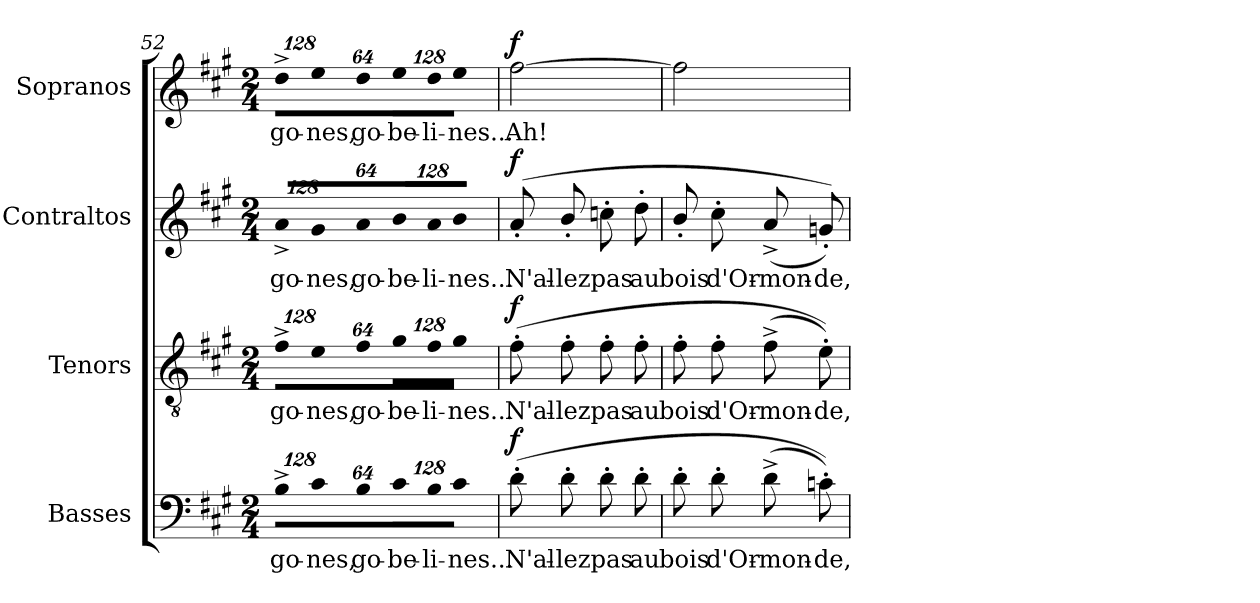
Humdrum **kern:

**kern	**text	**dynam	**kern	**text	**dynam	**kern	**text	**dynam	**kern	**text	**dynam
*part4	*part4	*part4	*part3	*part3	*part3	*part2	*part2	*part2	*part1	*part1	*part1
*staff4	*staff4	*staff4	*staff3	*staff3	*staff3	*staff2	*staff2	*staff2	*staff1	*staff1	*staff1
*I"Basses	*	*	*I"Tenors	*	*	*I"Contraltos	*	*	*I"Sopranos	*	*
*I'B.	*	*	*I'T.	*	*	*I'C.	*	*	*I'S.	*	*
!!LO:PB:g=z
*clefF4	*	*	*clefGv2	*	*	*clefG2	*	*	*clefG2	*	*
*	*	*	*ITrd7c12	*	*	*	*	*	*	*	*
*k[f#c#g#]	*	*	*k[f#c#g#]	*	*	*k[f#c#g#]	*	*	*k[f#c#g#]	*	*
*A:	*	*	*A:	*	*	*A:	*	*	*A:	*	*
*M2/4	*	*	*M2/4	*	*	*M2/4	*	*	*M2/4	*	*
*Xbrackettup	*	*	*	*	*	*	*	*	*	*	*
=52	=52	=52	=52	=52	=52	=52	=52	=52	=52	=52	=52
!LO:N:vis=8	!	!	!	!	!	!	!	!	!	!	!
!	!LO:LY:b:color=#000000	!	!	!	!	!	!	!	!	!	!
*	*	*	*Xbrackettup	*	*	*	*	*	*	*	*
!	!	!	!LO:N:vis=8	!	!	!	!	!	!	!	!
!	!	!	!	!LO:LY:b:color=#000000	!	!	!	!	!	!	!
*	*	*	*	*	*	*Xbrackettup	*	*	*	*	*
!	!	!	!	!	!	!LO:N:vis=8	!	!	!	!	!
!	!	!	!	!	!	!	!LO:LY:b:color=#000000	!	!	!	!
*	*	*	*	*	*	*	*	*	*Xbrackettup	*	*
!	!	!	!	!	!	!	!	!	!LO:N:vis=8	!	!
!	!	!	!	!	!	!	!	!	!	!LO:LY:b:color=#000000	!
1024%85B^i\L	-go-	.	1024%85F#^i\L	-go-	.	1024%85a^i/L	-go-	.	1024%85dd^i\L	-go-	.
!LO:N:vis=8	!	!	!	!	!	!	!	!	!	!	!
!	!LO:LY:b:color=#000000	!	!LO:N:vis=8	!	!	!	!	!	!	!	!
!	!	!	!	!LO:LY:b:color=#000000	!	!LO:N:vis=8	!	!	!	!	!
!	!	!	!	!	!	!	!LO:LY:b:color=#000000	!	!LO:N:vis=8	!	!
!	!	!	!	!	!	!	!	!	!	!LO:LY:b:color=#000000	!
1024%85c#i\	-nes,	.	1024%85Ei\	-nes,	.	1024%85g#i/	-nes,	.	1024%85eei\	-nes,	.
!LO:N:vis=8	!	!	!	!	!	!	!	!	!	!	!
!	!LO:LY:b:color=#000000	!	!LO:N:vis=8	!	!	!	!	!	!	!	!
!	!	!	!	!LO:LY:b:color=#000000	!	!LO:N:vis=8	!	!	!	!	!
!	!	!	!	!	!	!	!LO:LY:b:color=#000000	!	!LO:N:vis=8	!	!
!	!	!	!	!	!	!	!	!	!	!LO:LY:b:color=#000000	!
512%43Bi\J	go-	.	512%43F#i\J	go-	.	512%43ai/J	go-	.	512%43ddi\J	go-	.
!LO:N:vis=8	!	!	!	!	!	!	!	!	!	!	!
!	!LO:LY:b:color=#000000	!	!LO:N:vis=8	!	!	!	!	!	!	!	!
!	!	!	!	!LO:LY:b:color=#000000	!	!LO:N:vis=8	!	!	!	!	!
!	!	!	!	!	!	!	!LO:LY:b:color=#000000	!	!LO:N:vis=8	!	!
!	!	!	!	!	!	!	!	!	!	!LO:LY:b:color=#000000	!
1024%85c#i\L	-be-	.	1024%85G#i\L	-be-	.	1024%85bi/L	-be-	.	1024%85eei\L	-be-	.
!LO:N:vis=8	!	!	!	!	!	!	!	!	!	!	!
!	!LO:LY:b:color=#000000	!	!LO:N:vis=8	!	!	!	!	!	!	!	!
!	!	!	!	!LO:LY:b:color=#000000	!	!LO:N:vis=8	!	!	!	!	!
!	!	!	!	!	!	!	!LO:LY:b:color=#000000	!	!LO:N:vis=8	!	!
!	!	!	!	!	!	!	!	!	!	!LO:LY:b:color=#000000	!
1024%85Bi\	-li-	.	1024%85F#i\	-li-	.	1024%85ai/	-li-	.	1024%85ddi\	-li-	.
!LO:N:vis=8	!	!	!	!	!	!	!	!	!	!	!
!	!LO:LY:b:color=#000000	!	!LO:N:vis=8	!	!	!	!	!	!	!	!
!	!	!	!	!LO:LY:b:color=#000000	!	!LO:N:vis=8	!	!	!	!	!
!	!	!	!	!	!	!	!LO:LY:b:color=#000000	!	!LO:N:vis=8	!	!
!	!	!	!	!	!	!	!	!	!	!LO:LY:b:color=#000000	!
512%43c#i\J	-nes...	.	512%43G#i\J	-nes...	.	512%43bi/J	-nes...	.	512%43eei\J	-nes...	.
=53	=53	=53	=53	=53	=53	=53	=53	=53	=53	=53	=53
!	!LO:LY:b:color=#000000	!	!	!	!	!	!	!	!	!	!
!	!	!	!	!LO:LY:b:color=#000000	!	!	!	!	!	!	!
!	!	!	!	!	!	!	!LO:LY:b:color=#000000	!	!	!	!
!	!	!	!	!	!	!	!	!	!	!LO:LY:b:color=#000000	!
(8d'i\	N'al-	f	(8F#'i\	N'al-	f	(8a'i/	N'al-	f	[2ff#i\	Ah!	f
!	!LO:LY:b:color=#000000	!	!	!	!	!	!	!	!	!	!
!	!	!	!	!LO:LY:b:color=#000000	!	!	!	!	!	!	!
!	!	!	!	!	!	!	!LO:LY:b:color=#000000	!	!	!	!
8d'i\	-lez	.	8F#'i\	-lez	.	8b'i/	-lez	.	.	.	.
!	!LO:LY:b:color=#000000	!	!	!	!	!	!	!	!	!	!
!	!	!	!	!LO:LY:b:color=#000000	!	!	!	!	!	!	!
!	!	!	!	!	!	!	!LO:LY:b:color=#000000	!	!	!	!
8d'i\	pas	.	8F#'i\	pas	.	8ccn'i\	pas	.	.	.	.
!	!LO:LY:b:color=#000000	!	!	!	!	!	!	!	!	!	!
!	!	!	!	!LO:LY:b:color=#000000	!	!	!	!	!	!	!
!	!	!	!	!	!	!	!LO:LY:b:color=#000000	!	!	!	!
8d'i\	au	.	8F#'i\	au	.	8dd'i\	au	.	.	.	.
=54	=54	=54	=54	=54	=54	=54	=54	=54	=54	=54	=54
!	!LO:LY:b:color=#000000	!	!	!	!	!	!	!	!	!	!
!	!	!	!	!LO:LY:b:color=#000000	!	!	!	!	!	!	!
!	!	!	!	!	!	!	!LO:LY:b:color=#000000	!	!	!	!
8d'i\	bois	.	8F#'i\	bois	.	8b'i/	bois	.	2ff#i\]	.	.
!	!LO:LY:b:color=#000000	!	!	!	!	!	!	!	!	!	!
!	!	!	!	!LO:LY:b:color=#000000	!	!	!	!	!	!	!
!	!	!	!	!	!	!	!LO:LY:b:color=#000000	!	!	!	!
8d'i\	d'Or-	.	8F#'i\	d'Or-	.	8cc#'i\	d'Or-	.	.	.	.
!	!LO:LY:b:color=#000000	!	!	!	!	!	!	!	!	!	!
!	!	!	!	!LO:LY:b:color=#000000	!	!	!	!	!	!	!
!	!	!	!	!	!	!	!LO:LY:b:color=#000000	!	!	!	!
(8d^i\	-mon-	.	(8F#^i\	-mon-	.	(8a^i/	-mon-	.	.	.	.
!	!LO:LY:b:color=#000000	!	!	!	!	!	!	!	!	!	!
!	!	!	!	!LO:LY:b:color=#000000	!	!	!	!	!	!	!
!	!	!	!	!	!	!	!LO:LY:b:color=#000000	!	!	!	!
8cn'i\))	-de,	.	8E'i\))	-de,	.	8gn'i/))	-de,	.	.	.	.
=	=	=	=	=	=	=	=	=	=	=	=
*-	*-	*-	*-	*-	*-	*-	*-	*-	*-	*-	*-
